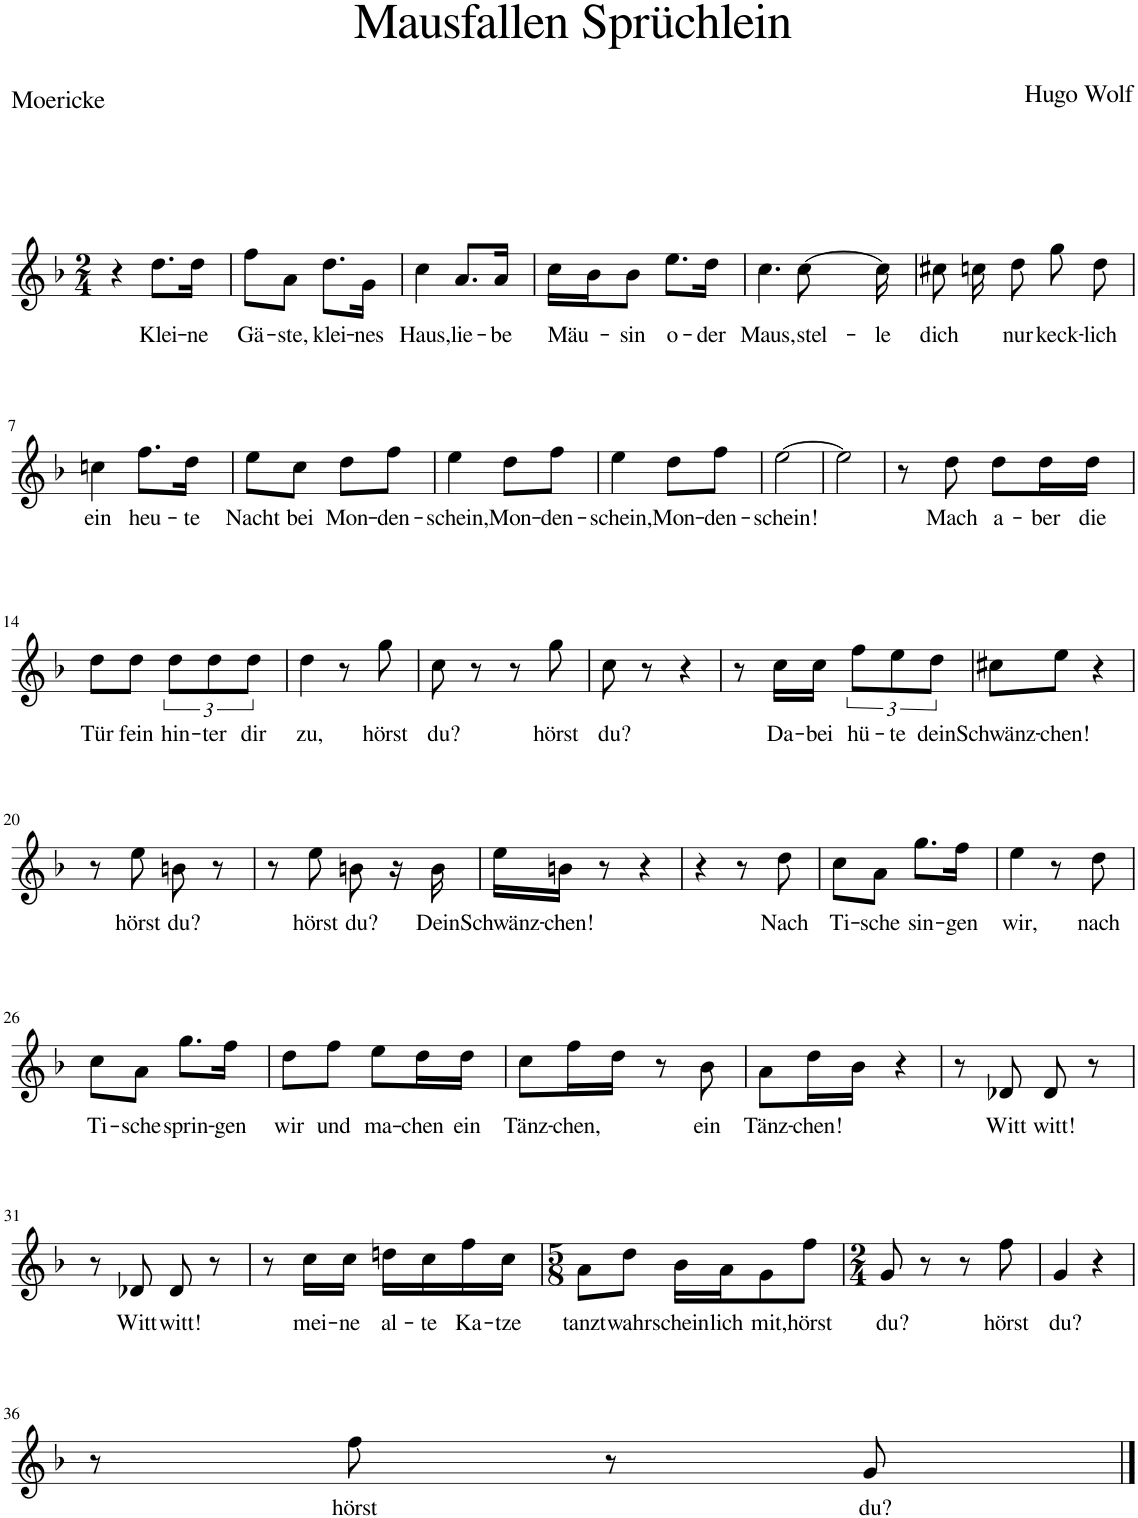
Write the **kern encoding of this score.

**kern	**text
*part1	*part1
*staff1	*staff1
*I"Piano	*
*I'Pno	*
*clefG2	*
*k[b-]	*
*M2/4	*
=1	=1
4r	.
!	!LO:LY:b
8.dd\L	Klei-
!	!LO:LY:b
16dd\Jk	-ne
=2	=2
!	!LO:LY:b
8ff\L	Gä-
!	!LO:LY:b
8a\J	-ste,
!	!LO:LY:b
8.dd\L	klei-
!	!LO:LY:b
16g\Jk	-nes
=3	=3
!	!LO:LY:b
4cc\	Haus,
!	!LO:LY:b
8.a/L	lie-
!	!LO:LY:b
16a/Jk	-be
=4	=4
!	!LO:LY:b
16cc\LL	Mäu-
16b-\J	.
!	!LO:LY:b
8b-\J	-sin
!	!LO:LY:b
8.ee\L	o-
!	!LO:LY:b
16dd\Jk	-der
=5	=5
!	!LO:LY:b
4.cc\	Maus,
!	!LO:LY:b
[8cc\	stel-
16ryy	.
!	!LO:LY:b
16cc\]	-le
=6	=6
!	!LO:LY:b
8cc#X\	dich
16ccn\	.
!	!LO:LY:b
8dd\	nur
!	!LO:LY:b
8gg\	keck-
!	!LO:LY:b
[16dd\	-lich
!!LO:LB:g=z
=7	=7
!	!LO:LY:b
4ccn\	ein
16dd\]	.
!	!LO:LY:b
8.ff\L	heu-
!	!LO:LY:b
16dd\Jk	-te
=8	=8
!	!LO:LY:b
8ee\L	Nacht
!	!LO:LY:b
8cc\J	bei
!	!LO:LY:b
8dd\L	Mon-
!	!LO:LY:b
8ff\J	-den-
=9	=9
!	!LO:LY:b
4ee\	-schein,
!	!LO:LY:b
8dd\L	Mon-
!	!LO:LY:b
8ff\J	-den-
=10	=10
!	!LO:LY:b
4ee\	-schein,
!	!LO:LY:b
8dd\L	Mon-
!	!LO:LY:b
8ff\J	-den-
=11	=11
!	!LO:LY:b
[2ee\	-schein!
=12	=12
2ee\]	.
=13	=13
8r	.
!	!LO:LY:b
8dd\	Mach
!	!LO:LY:b
8dd\L	a-
!	!LO:LY:b
16dd\L	-ber
!	!LO:LY:b
16dd\JJ	die
!!LO:LB:g=z
=14	=14
!	!LO:LY:b
8dd\L	Tür
!	!LO:LY:b
8dd\J	fein
!	!LO:LY:b
12dd\L	hin-
!	!LO:LY:b
12dd\	-ter
!	!LO:LY:b
12dd\J	dir
=15	=15
!	!LO:LY:b
4dd\	zu,
8r	.
!	!LO:LY:b
8gg\	hörst
=16	=16
!	!LO:LY:b
8cc\	du?
8r	.
8r	.
!	!LO:LY:b
8gg\	hörst
=17	=17
!	!LO:LY:b
8cc\	du?
8r	.
4r	.
=18	=18
8r	.
!	!LO:LY:b
16cc\LL	Da-
!	!LO:LY:b
16cc\JJ	-bei
!	!LO:LY:b
12ff\L	hü-
!	!LO:LY:b
12ee\	-te
!	!LO:LY:b
12dd\J	dein
=19	=19
!	!LO:LY:b
8cc#X\L	Schwänz-
!	!LO:LY:b
8ee\J	-chen!
4r	.
!!LO:LB:g=z
=20	=20
8r	.
!	!LO:LY:b
8ee\	hörst
!	!LO:LY:b
8bn\	du?
8r	.
=21	=21
8r	.
!	!LO:LY:b
8ee\	hörst
!	!LO:LY:b
8bn\	du?
16r	.
!	!LO:LY:b
16b\	Dein
=22	=22
!	!LO:LY:b
16ee\LL	Schwänz-
!	!LO:LY:b
16bn\JJ	-chen!
8r	.
4r	.
=23	=23
4r	.
8r	.
!	!LO:LY:b
8dd\	Nach
=24	=24
!	!LO:LY:b
8cc\L	Ti-
!	!LO:LY:b
8a\J	-sche
!	!LO:LY:b
8.gg\L	sin-
!	!LO:LY:b
16ff\Jk	-gen
=25	=25
!	!LO:LY:b
4ee\	wir,
8r	.
!	!LO:LY:b
8dd\	nach
!!LO:LB:g=z
=26	=26
!	!LO:LY:b
8cc\L	Ti-
!	!LO:LY:b
8a\J	-sche
!	!LO:LY:b
8.gg\L	sprin-
!	!LO:LY:b
16ff\Jk	-gen
=27	=27
!	!LO:LY:b
8dd\L	wir
!	!LO:LY:b
8ff\J	und
!	!LO:LY:b
8ee\L	ma-
!	!LO:LY:b
16dd\L	-chen
!	!LO:LY:b
16dd\JJ	ein
=28	=28
!	!LO:LY:b
8cc\L	Tänz-
!	!LO:LY:b
16ff\L	-chen,
16dd\JJ	.
8r	.
!	!LO:LY:b
8b-\	ein
=29	=29
!	!LO:LY:b
8a\L	Tänz-
!	!LO:LY:b
16dd\L	-chen!
16b-\JJ	.
4r	.
=30	=30
8r	.
!	!LO:LY:b
8d-X/	Witt
!	!LO:LY:b
8d-/	witt!
8r	.
!!LO:LB:g=z
=31	=31
8r	.
!	!LO:LY:b
8d-X/	Witt
!	!LO:LY:b
8d-/	witt!
8r	.
=32	=32
8r	.
!	!LO:LY:b
16cc\LL	mei-
!	!LO:LY:b
16cc\JJ	-ne
!	!LO:LY:b
16ddn\LL	al-
!	!LO:LY:b
16cc\	-te
!	!LO:LY:b
16ff\	Ka-
!	!LO:LY:b
16cc\JJ	-tze
=33	=33
*M5/8	*
!	!LO:LY:b
8a\L	tanzt
!	!LO:LY:b
8dd\J	wahr
!	!LO:LY:b
16b-\LL	schein
!	!LO:LY:b
16a\J	lich
!	!LO:LY:b
8g\	mit,
!	!LO:LY:b
8ff\J	hörst
=34	=34
*M2/4	*
!	!LO:LY:b
8g/	du?
8r	.
8r	.
!	!LO:LY:b
8ff\	hörst
=35	=35
!	!LO:LY:b
4g/	du?
4r	.
!!LO:LB:g=z
=36	=36
8r	.
!	!LO:LY:b
8ff\	hörst
8r	.
!	!LO:LY:b
8g/	du?
==	==
*-	*-
